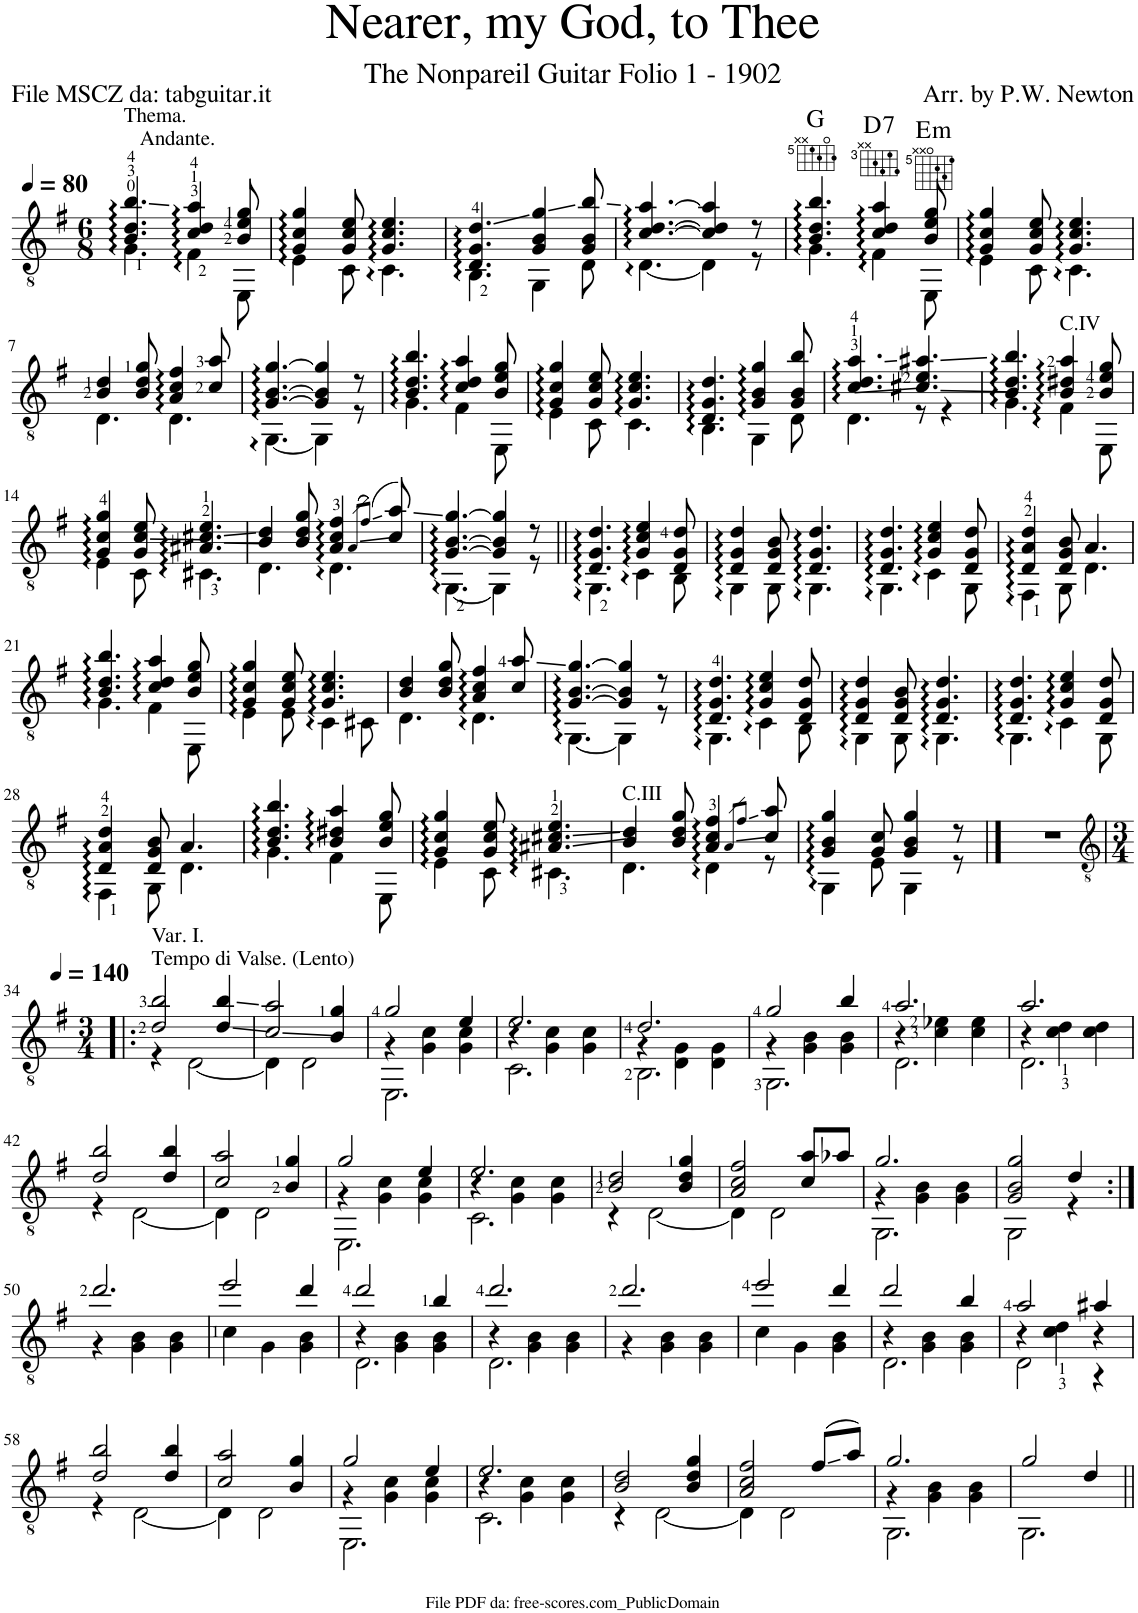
**kern	**harte
*part1	*part1
*staff1	*
*I"Guitar	*
*I'Guit.	*
*clefGv2	*
*k[f#]	*
*M6/8	*
*MM80	*
=1	=1
*^	*
!LO:TX:a:t=Thema.	!	!
!LO:TX:a:t=Andante.	!	!
4.B/ 4.d/ 4.b/	4.G\	.
4c/ 4d/ 4a/	4F#\	.
8B/ 8e/ 8g/	8EE\	.
=2	=2	=2
4G/ 4c/ 4g/	4E\	.
8G/ 8c/ 8e/	8C\	.
4.G/ 4.c/ 4.e/	4.C\	.
=3	=3	=3
4.D/ 4.G/ 4.d/	4.BB\	.
4G/ 4B/ 4g/	4GG\	.
8G/ 8B/ 8b/	8D\	.
=4	=4	=4
[4.c/ [4.d/ [4.a/	[4.D\	.
4c/] 4d/] 4a/]	4D\]	.
8r	8r	.
=5	=5	=5
4.B/ 4.d/ 4.b/	4.G\	G:maj
!	!	!LO:H:kt=7
4c/ 4d/ 4a/	4F#\	D:7
!	!	!LO:H:kt=m
8B/ 8e/ 8g/	8EE\	E:min
=6	=6	=6
4G/ 4c/ 4g/	4E\	.
8G/ 8c/ 8e/	8C\	.
4.G/ 4.c/ 4.e/	4.C\	.
!!LO:LB:g=z	!!
=7	=7	=7
4B/ 4d/	4.D\	.
8B/ 8d/ 8g/	.	.
4A/ 4c/ 4f#/	4.D\	.
8c/ 8a/	.	.
=8	=8	=8
[4.G/ [4.B/ [4.g/	[4.GG\	.
4G/] 4B/] 4g/]	4GG\]	.
8r	8r	.
=9	=9	=9
4.B/ 4.d/ 4.b/	4.G\	.
4c/ 4d/ 4a/	4F#\	.
8B/ 8e/ 8g/	8EE\	.
=10	=10	=10
4G/ 4c/ 4g/	4E\	.
8G/ 8c/ 8e/	8C\	.
4.G/ 4.c/ 4.e/	4.C\	.
=11	=11	=11
4.D/ 4.G/ 4.d/	4.BB\	.
4G/ 4B/ 4g/	4GG\	.
8G/ 8B/ 8b/	8D\	.
=12	=12	=12
4.c/ 4.d/ 4.a/	4.D\	.
4.c#X/ 4.e/ 4.a#X/	8r	.
.	4r	.
=13	=13	=13
4.B/ 4.d/ 4.b/	4.G\	.
!LO:TX:a:t=C.IV	!	!
4B/ 4d#X/ 4a/	4F#\	.
8B/ 8e/ 8g/	8EE\	.
!!LO:LB:g=z	!!
=14	=14	=14
4G/ 4c/ 4g/	4E\	.
8G/ 8c/ 8e/	8C\	.
4.A#X/ 4.c#X/ 4.e/	4.C#X\	.
=15	=15	=15
4B/ 4d/	4.D\	.
8B/ 8d/ 8g/	.	.
4A/ 4c/ 4f#/	4.D\	.
(8qA/L	.	.
(8qf#/J)	.	.
8c/ 8a/)	.	.
=16	=16	=16
[4.G/ [4.B/ [4.g/	[4.GG\	.
4G/] 4B/] 4g/]	4GG\]	.
8r	8r	.
=17||	=17||	=17||
4.D/ 4.G/ 4.d/	4.GG\	.
4G/ 4c/ 4e/	4C\	.
8D/ 8G/ 8d/	8BB\	.
=18	=18	=18
4D/ 4G/ 4d/	4GG\	.
8D/ 8G/ 8B/	8GG\	.
4.D/ 4.G/ 4.d/	4.GG\	.
=19	=19	=19
4.D/ 4.G/ 4.d/	4.GG\	.
4G/ 4c/ 4e/	4C\	.
8D/ 8G/ 8d/	8GG\	.
=20	=20	=20
4D/ 4A/ 4d/	4FF#\	.
8D/ 8G/ 8B/	8GG\	.
4.A/	4.D\	.
!!LO:LB:g=z	!!
=21	=21	=21
4.B/ 4.d/ 4.b/	4.G\	.
4c/ 4d/ 4a/	4F#\	.
8B/ 8e/ 8g/	8EE\	.
=22	=22	=22
4G/ 4c/ 4g/	4E\	.
8G/ 8c/ 8e/	8E\	.
4.G/ 4.c/ 4.e/	4C\	.
.	8C#X\	.
=23	=23	=23
4B/ 4d/	4.D\	.
8B/ 8d/ 8g/	.	.
4A/ 4c/ 4f#/	4.D\	.
8c/ 8a/	.	.
=24	=24	=24
[4.G/ [4.B/ [4.g/	[4.GG\	.
4G/] 4B/] 4g/]	4GG\]	.
8r	8r	.
=25	=25	=25
4.D/ 4.G/ 4.d/	4.GG\	.
4G/ 4c/ 4e/	4C\	.
8D/ 8G/ 8d/	8BB\	.
=26	=26	=26
4D/ 4G/ 4d/	4GG\	.
8D/ 8G/ 8B/	8GG\	.
4.D/ 4.G/ 4.d/	4.GG\	.
=27	=27	=27
4.D/ 4.G/ 4.d/	4.GG\	.
4G/ 4c/ 4e/	4C\	.
8D/ 8G/ 8d/	8GG\	.
!!LO:LB:g=z	!!
=28	=28	=28
4D/ 4A/ 4d/	4FF#\	.
8D/ 8G/ 8B/	8GG\	.
4.A/	4.D\	.
=29	=29	=29
4.B/ 4.d/ 4.b/	4.G\	.
4B/ 4d#X/ 4a/	4F#\	.
8B/ 8e/ 8g/	8EE\	.
=30	=30	=30
4G/ 4c/ 4g/	4E\	.
8G/ 8c/ 8e/	8C\	.
4.A#X/ 4.c#X/ 4.e/	4.C#X\	.
=31	=31	=31
!LO:TX:a:t=C.III	!	!
4B/ 4d/	4.D\	.
8B/ 8d/ 8g/	.	.
4A/ 4c/ 4f#/	4D\	.
8qA/L	.	.
8qf#/J	.	.
8c/ 8a/	8r	.
=32	=32	=32
4G/ 4B/ 4g/	4GG\	.
8G/ 8c/	8E\	.
4G/ 4B/ 4g/	4GG\	.
8r	8r	.
*v	*v	*
==33	==33
2.r	.
!!LO:LB:g=z
=34!|:	=34!|:
*clefGv2	*
*k[f#]	*
*M3/4	*
*MM140	*
*^	*
!LO:TX:a:t=Var. I.	!	!
!LO:TX:a:t=Tempo di Valse. (Lento)	!	!
2d/ 2b/	4r	.
.	[2D\	.
4d/ 4b/	.	.
=35	=35	=35
2c/ 2a/	4D\]	.
.	2D\	.
4B/ 4g/	.	.
=36	=36	=36
*	*^	*
2g/	4r	2.EE\	.
.	4G\ 4c\	.	.
4e/	4G\ 4c\	.	.
=37	=37	=37	=37
2.e/	4r	2.C\	.
.	4G\ 4c\	.	.
.	4G\ 4c\	.	.
=38	=38	=38	=38
2.d/	4r	2.BB\	.
.	4D\ 4G\	.	.
.	4D\ 4G\	.	.
=39	=39	=39	=39
2g/	4r	2.GG\	.
.	4G\ 4B\	.	.
4b/	4G\ 4B\	.	.
=40	=40	=40	=40
2.a/	4r	2.D\	.
.	4c\ 4e-X\	.	.
.	4c\ 4e-\	.	.
=41	=41	=41	=41
2.a/	4r	2.D\	.
.	4c\ 4d\	.	.
.	4c\ 4d\	.	.
*	*v	*v	*
!!LO:LB:g=z
=42	=42	=42
2d/ 2b/	4r	.
.	[2D\	.
4d/ 4b/	.	.
=43	=43	=43
2c/ 2a/	4D\]	.
.	2D\	.
4B/ 4g/	.	.
=44	=44	=44
*	*^	*
2g/	4r	2.EE\	.
.	4G\ 4c\	.	.
4e/	4G\ 4c\	.	.
=45	=45	=45	=45
2.e/	4r	2.C\	.
.	4G\ 4c\	.	.
.	4G\ 4c\	.	.
*	*v	*v	*
=46	=46	=46
2B/ 2d/	4r	.
.	[2D\	.
4B/ 4d/ 4g/	.	.
=47	=47	=47
2A/ 2c/ 2f#/	4D\]	.
.	2D\	.
8c/ 8a/L	.	.
8a-X/J	.	.
=48	=48	=48
*	*^	*
2.g/	4r	2.GG\	.
.	4G\ 4B\	.	.
.	4G\ 4B\	.	.
*	*v	*v	*
=49	=49	=49
2G/ 2B/ 2g/	2GG\	.
4d/	4r	.
!!LO:LB:g=z	!!
=50:|!	=50:|!	=50:|!
2.dd/	4r	.
.	4G\ 4B\	.
.	4G\ 4B\	.
=51	=51	=51
2ee/	4c\	.
.	4G\	.
4dd/	4G\ 4B\	.
=52	=52	=52
*	*^	*
2dd/	4r	2.D\	.
.	4G\ 4B\	.	.
4b/	4G\ 4B\	.	.
=53	=53	=53	=53
2.dd/	4r	2.D\	.
.	4G\ 4B\	.	.
.	4G\ 4B\	.	.
*	*v	*v	*
=54	=54	=54
2.dd/	4r	.
.	4G\ 4B\	.
.	4G\ 4B\	.
=55	=55	=55
2ee/	4c\	.
.	4G\	.
4dd/	4G\ 4B\	.
=56	=56	=56
*	*^	*
2dd/	4r	2.D\	.
.	4G\ 4B\	.	.
4b/	4G\ 4B\	.	.
=57	=57	=57	=57
2a/	4r	2D\	.
.	4c\ 4d\	.	.
4a#X/	4r	4r	.
*	*v	*v	*
!!LO:LB:g=z
=58	=58	=58
2d/ 2b/	4r	.
.	[2D\	.
4d/ 4b/	.	.
=59	=59	=59
2c/ 2a/	4D\]	.
.	2D\	.
4B/ 4g/	.	.
=60	=60	=60
*	*^	*
2g/	4r	2.EE\	.
.	4G\ 4c\	.	.
4e/	4G\ 4c\	.	.
=61	=61	=61	=61
2.e/	4r	2.C\	.
.	4G\ 4c\	.	.
.	4G\ 4c\	.	.
*	*v	*v	*
=62	=62	=62
2B/ 2d/	4r	.
.	[2D\	.
4B/ 4d/ 4g/	.	.
=63	=63	=63
2A/ 2c/ 2f#/	4D\]	.
.	2D\	.
(8f#/L	.	.
8a/J)	.	.
=64	=64	=64
*	*^	*
2.g/	4r	2.GG\	.
.	4G\ 4B\	.	.
.	4G\ 4B\	.	.
*	*v	*v	*
=65	=65	=65
2g/	2.GG\	.
4d/	.	.
*v	*v	*
=||	=||
*-	*-
